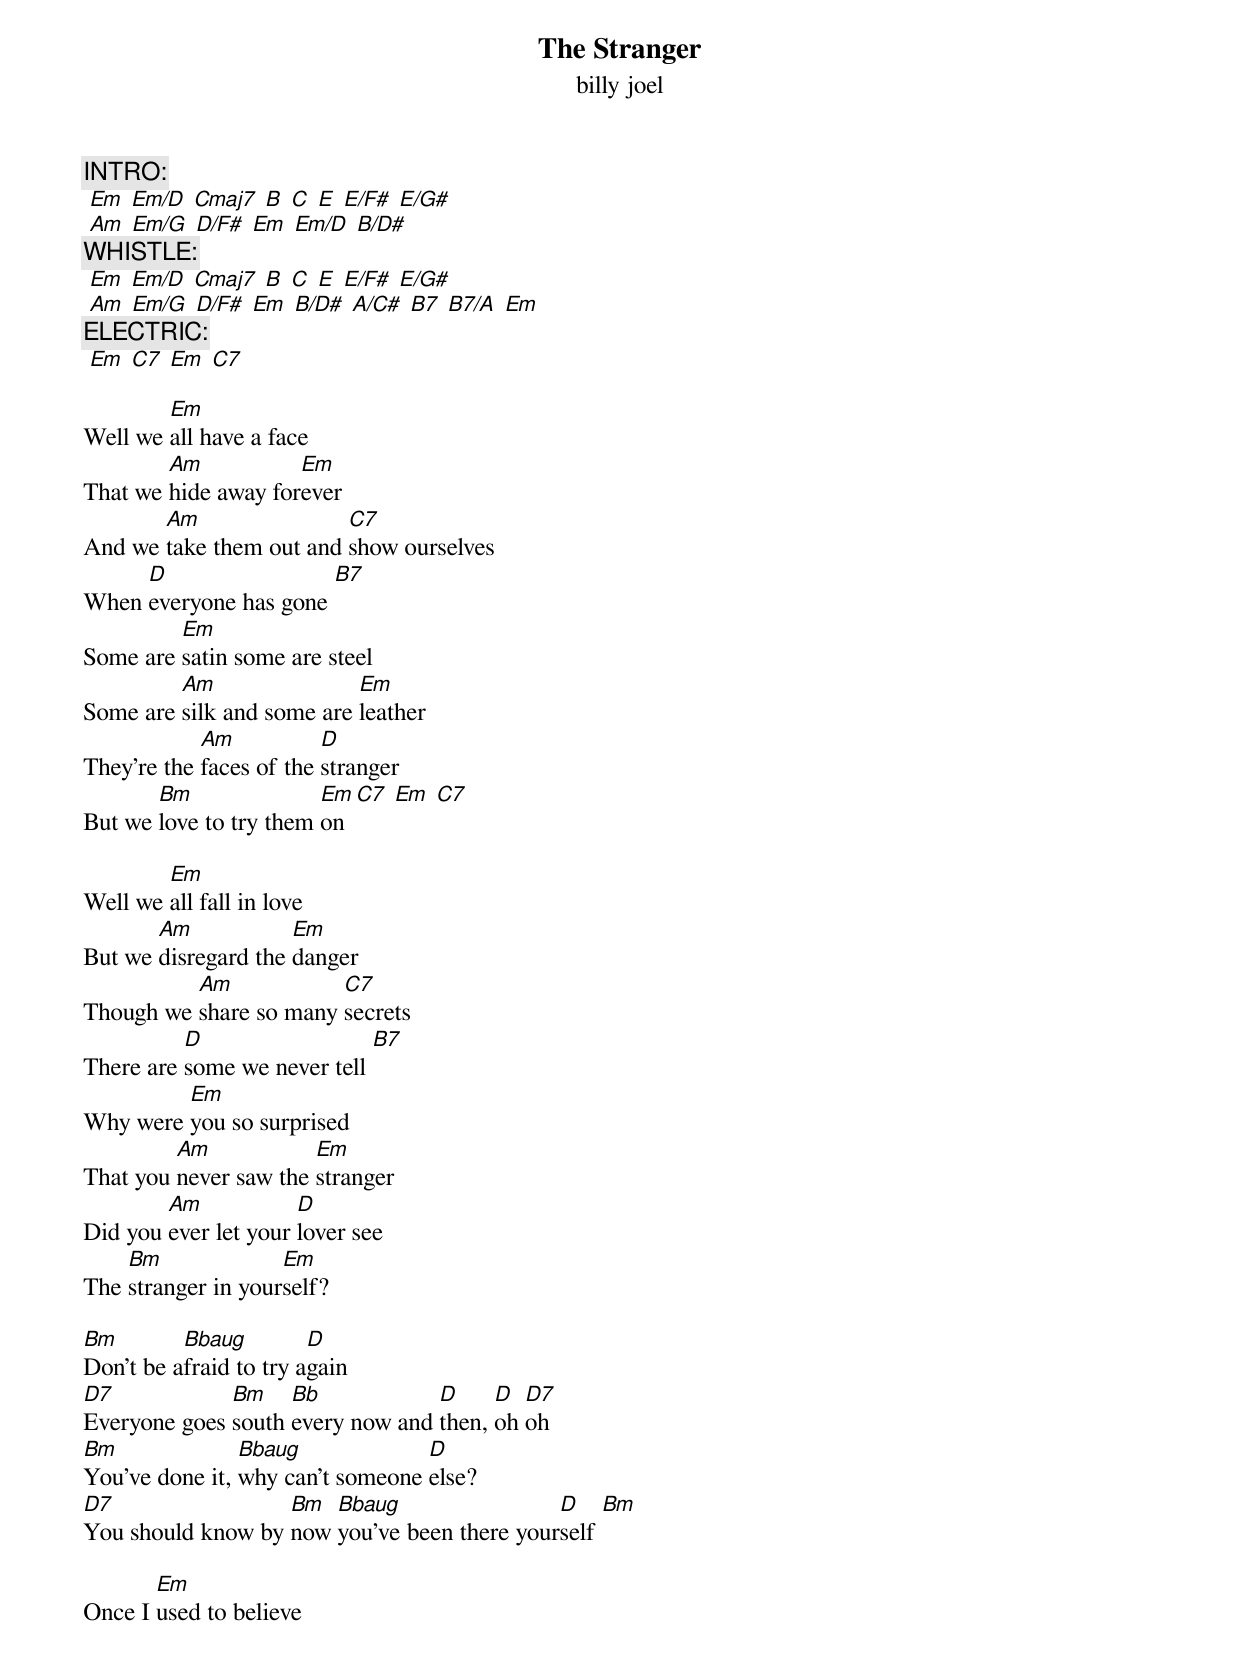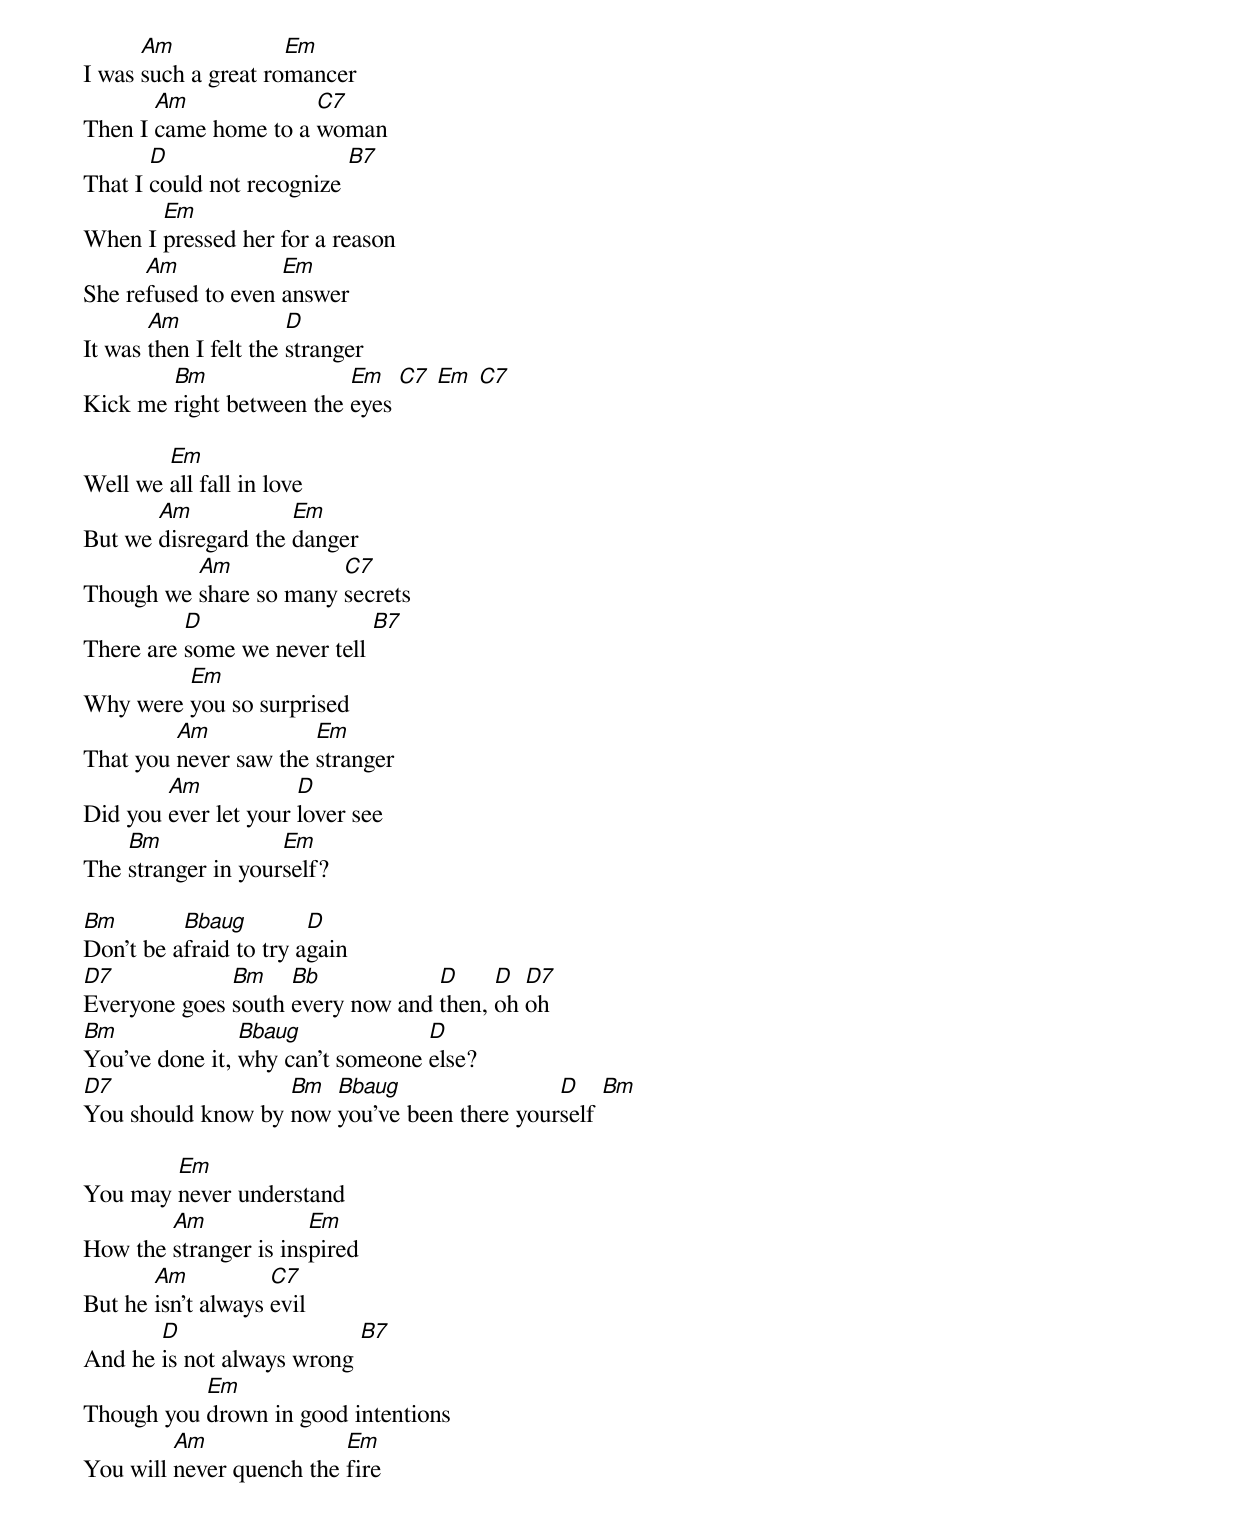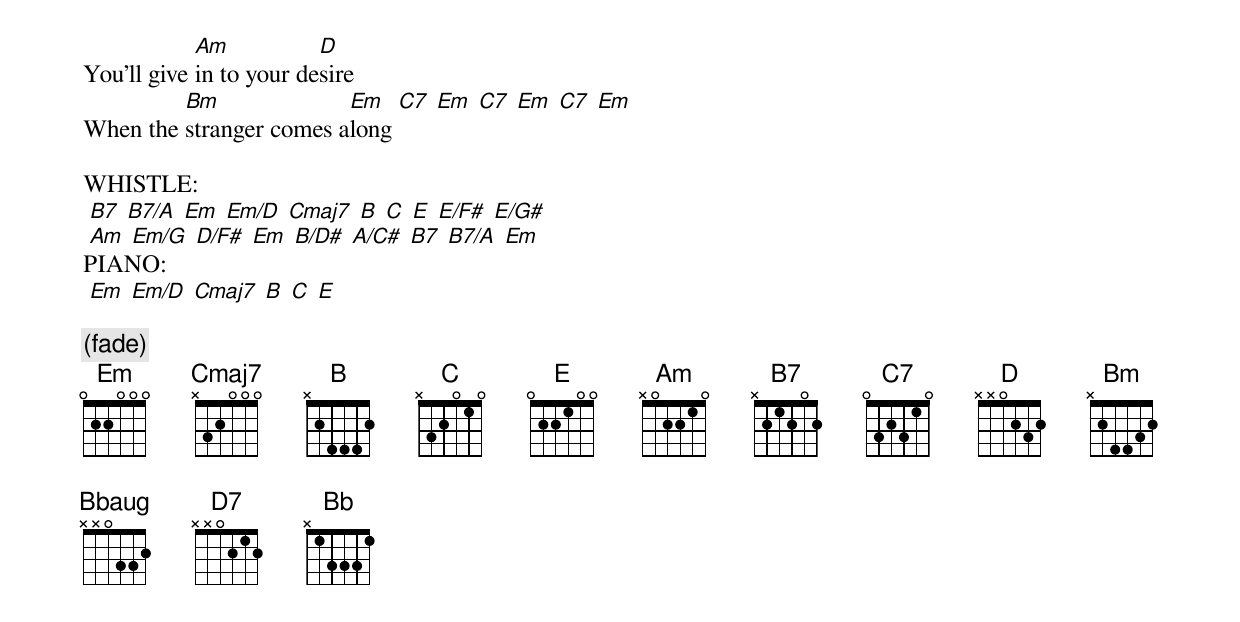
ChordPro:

{title: The Stranger}
{subtitle: billy joel}

{c:INTRO:}
 [Em] [Em/D] [Cmaj7] [B] [C] [E] [E/F#] [E/G#]
 [Am] [Em/G] [D/F#] [Em] [Em/D] [B/D#]
{c:WHISTLE:}
 [Em] [Em/D] [Cmaj7] [B] [C] [E] [E/F#] [E/G#]
 [Am] [Em/G] [D/F#] [Em] [B/D#] [A/C#] [B7] [B7/A] [Em]
{c:ELECTRIC: }
 [Em] [C7] [Em] [C7]

Well we [Em]all have a face
That we [Am]hide away for[Em]ever
And we [Am]take them out and [C7]show ourselves
When [D]everyone has gone [B7]
Some are [Em]satin some are steel
Some are [Am]silk and some are [Em]leather
They're the [Am]faces of the [D]stranger
But we [Bm]love to try them [Em]on [C7] [Em] [C7]

Well we [Em]all fall in love
But we [Am]disregard the [Em]danger
Though we [Am]share so many [C7]secrets
There are [D]some we never tell [B7]
Why were [Em]you so surprised
That you [Am]never saw the [Em]stranger
Did you [Am]ever let your [D]lover see
The [Bm]stranger in your[Em]self?

[Bm]Don't be a[Bbaug]fraid to try a[D]gain
[D7]Everyone goes [Bm]south [Bb]every now and [D]then, [D]oh [D7]oh
[Bm]You've done it, [Bbaug]why can't someone [D]else?
[D7]You should know by [Bm]now [Bbaug]you've been there your[D]self [Bm]

Once I [Em]used to believe
I was [Am]such a great ro[Em]mancer
Then I [Am]came home to a [C7]woman
That I [D]could not recognize [B7]
When I [Em]pressed her for a reason
She re[Am]fused to even [Em]answer
It was [Am]then I felt the [D]stranger
Kick me [Bm]right between the [Em]eyes [C7] [Em] [C7]

Well we [Em]all fall in love
But we [Am]disregard the [Em]danger
Though we [Am]share so many [C7]secrets
There are [D]some we never tell [B7]
Why were [Em]you so surprised
That you [Am]never saw the [Em]stranger
Did you [Am]ever let your [D]lover see
The [Bm]stranger in your[Em]self?

[Bm]Don't be a[Bbaug]fraid to try a[D]gain
[D7]Everyone goes [Bm]south [Bb]every now and [D]then, [D]oh [D7]oh
[Bm]You've done it, [Bbaug]why can't someone [D]else?
[D7]You should know by [Bm]now [Bbaug]you've been there your[D]self [Bm]

You may [Em]never understand
How the [Am]stranger is ins[Em]pired
But he [Am]isn't always [C7]evil
And he [D]is not always wrong [B7]
Though you [Em]drown in good intentions
You will [Am]never quench the [Em]fire
You'll give [Am]in to your de[D]sire
When the [Bm]stranger comes a[Em]long [C7] [Em] [C7] [Em] [C7] [Em]

WHISTLE:
 [B7] [B7/A] [Em] [Em/D] [Cmaj7] [B] [C] [E] [E/F#] [E/G#]
 [Am] [Em/G] [D/F#] [Em] [B/D#] [A/C#] [B7] [B7/A] [Em]
PIANO:
 [Em] [Em/D] [Cmaj7] [B] [C] [E]

{c: (fade)}
